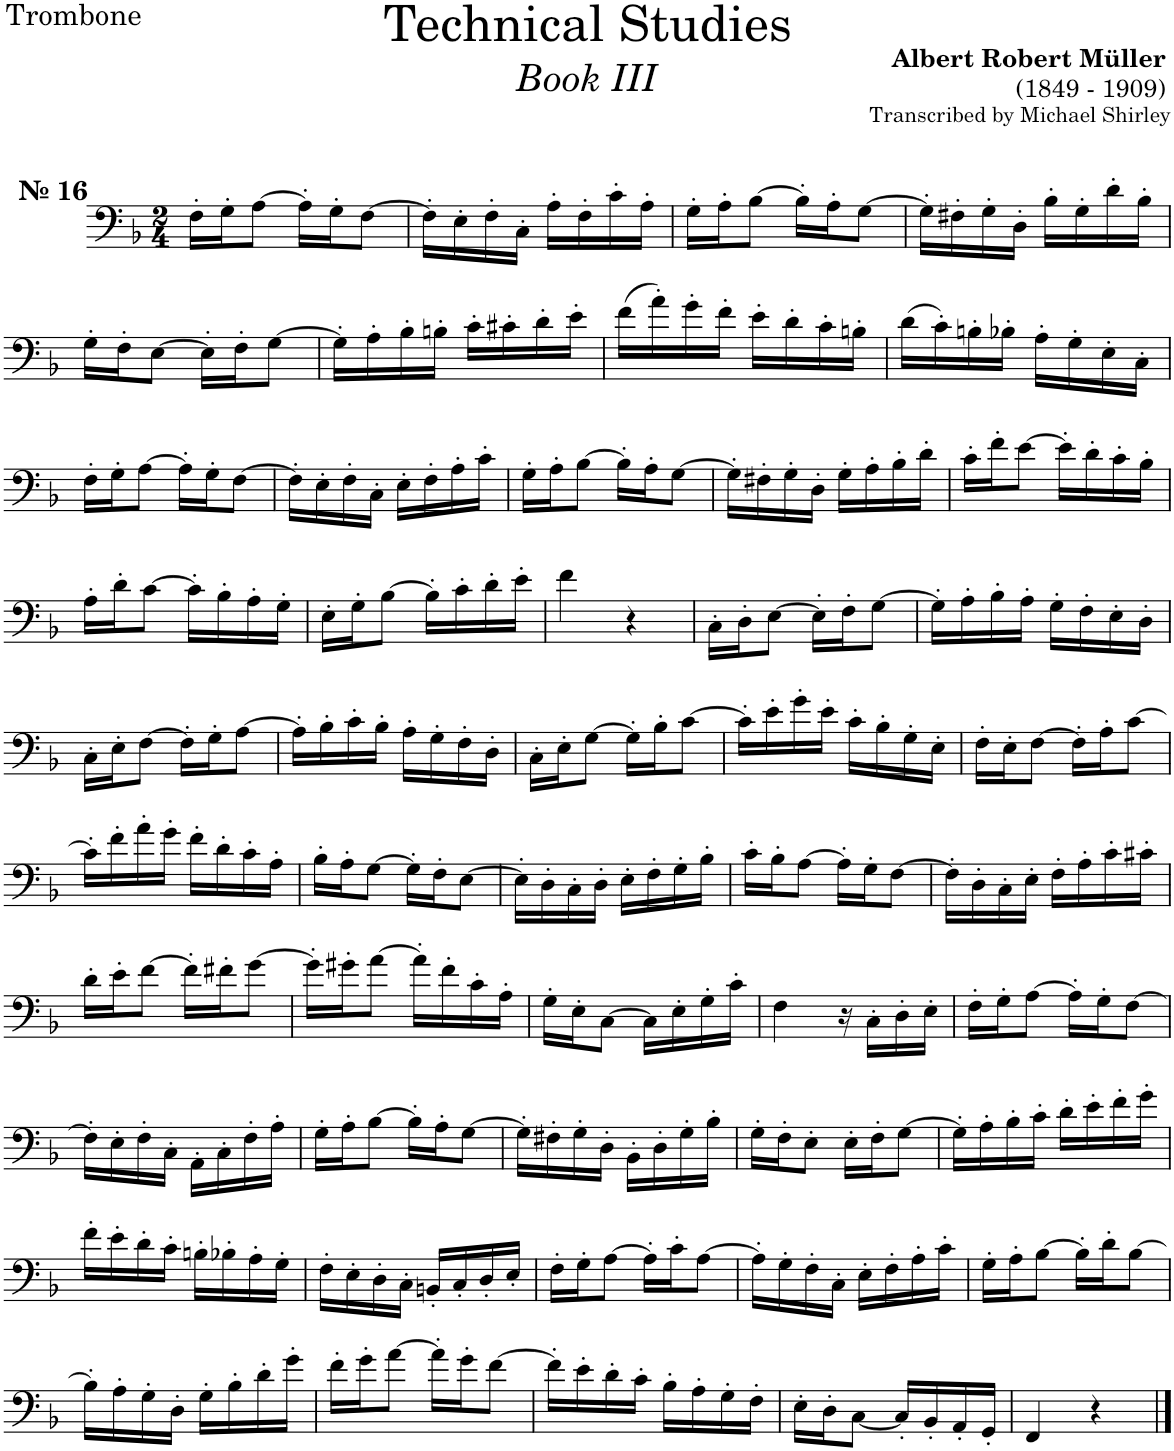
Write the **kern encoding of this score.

**kern
*part1
*staff1
*I"Trombone
*I'Tbn.
*clefF4
*k[b-]
*M2/4
=1
!LO:TX:a:B:t=№ 16
16F'\LL
16G'\J
[>8A\J
16A'\LL]
16G'\J
[>8F\J
=2
16F'\LL]
16E'\
16F'\
16C'\JJ
16A'\LL
16F'\
16c'\
16A'\JJ
=3
16G'\LL
16A'\J
[>8B-\J
16B-'\LL]
16A'\J
[>8G\J
=4
16G'\LL]
16F#X'\
16G'\
16D'\JJ
16B-'\LL
16G'\
16d'\
16B-'\JJ
!!LO:LB:g=z
=5
16G'\LL
16F'\J
[>8E\J
16E'\LL]
16F'\J
[>8G\J
=6
16G'\LL]
16A'\
16B-'\
16Bn'\JJ
16c'\LL
16c#X'\
16d'\
16e'\JJ
=7
(>16f\LL
16a'\)
16g'\
16f'\JJ
16e'\LL
16d'\
16c'\
16Bn'\JJ
=8
(>16d\LL
16c'\)
16Bn'\
16B-X'\JJ
16A'\LL
16G'\
16E'\
16C'\JJ
!!LO:LB:g=z
=9
16F'\LL
16G'\J
[>8A\J
16A'\LL]
16G'\J
[>8F\J
=10
16F'\LL]
16E'\
16F'\
16C'\JJ
16E'\LL
16F'\
16A'\
16c'\JJ
=11
16G'\LL
16A'\J
[>8B-\J
16B-'\LL]
16A'\J
[>8G\J
=12
16G'\LL]
16F#X'\
16G'\
16D'\JJ
16G'\LL
16A'\
16B-'\
16d'\JJ
=13
16c'\LL
16f'\J
[>8e\J
16e'\LL]
16d'\
16c'\
16B-'\JJ
!!LO:LB:g=z
=14
16A'\LL
16d'\J
[>8c\J
16c'\LL]
16B-'\
16A'\
16G'\JJ
=15
16E'\LL
16G'\J
[>8B-\J
16B-'\LL]
16c'\
16d'\
16e'\JJ
=16
4f\
4r
=17
16C'\LL
16D'\J
[>8E\J
16E'\LL]
16F'\J
[>8G\J
=18
16G'\LL]
16A'\
16B-'\
16A'\JJ
16G'\LL
16F'\
16E'\
16D'\JJ
!!LO:LB:g=z
=19
16C'\LL
16E'\J
[>8F\J
16F'\LL]
16G'\J
[>8A\J
=20
16A'\LL]
16B-'\
16c'\
16B-'\JJ
16A'\LL
16G'\
16F'\
16D'\JJ
=21
16C'\LL
16E'\J
[>8G\J
16G'\LL]
16B-'\J
[>8c\J
=22
16c'\LL]
16e'\
16g'\
16e'\JJ
16c'\LL
16B-'\
16G'\
16E'\JJ
=23
16F'\LL
16E'\J
[>8F\J
16F'\LL]
16A'\J
[>8c\J
!!LO:LB:g=z
=24
16c'\LL]
16f'\
16a'\
16g'\JJ
16f'\LL
16d'\
16c'\
16A'\JJ
=25
16B-'\LL
16A'\J
[>8G\J
16G'\LL]
16F'\J
[8E\J
=26
16E'\LL]
16D'\
16C'\
16D'\JJ
16E'\LL
16F'\
16G'\
16B-'\JJ
=27
16c'\LL
16B-'\J
[>8A\J
16A'\LL]
16G'\J
[8F\J
=28
16F'\LL]
16D'\
16C'\
16E'\JJ
16F'\LL
16A'\
16c'\
16c#X'\JJ
!!LO:LB:g=z
=29
16d'\LL
16e'\J
[>8f\J
16f'\LL]
16f#X'\J
[>8g\J
=30
16g'\LL]
16g#X'\J
[>8a\J
16a'\LL]
16f'\
16c'\
16A'\JJ
=31
16G'\LL
16E'\J
[>8C\J
16C\LL]
16E'\
16G'\
16c'\JJ
=32
4F\
16r
16C'\LL
16D'\
16E'\JJ
=33
16F'\LL
16G'\J
[>8A\J
16A'\LL]
16G'\J
[>8F\J
!!LO:LB:g=z
=34
16F'\LL]
16E'\
16F'\
16C'\JJ
16AA'\LL
16C'\
16F'\
16A'\JJ
=35
16G'\LL
16A'\J
[>8B-\J
16B-'\LL]
16A'\J
[>8G\J
=36
16G'\LL]
16F#X'\
16G'\
16D'\JJ
16BB-'\LL
16D'\
16G'\
16B-'\JJ
=37
16G'\LL
16F'\J
8E'\J
16E'\LL
16F'\J
[>8G\J
=38
16G'\LL]
16A'\
16B-'\
16c'\JJ
16d'\LL
16e'\
16f'\
16g'\JJ
!!LO:LB:g=z
=39
16f'\LL
16e'\
16d'\
16c'\JJ
16Bn'\LL
16B-X'\
16A'\
16G'\JJ
=40
16F'\LL
16E'\
16D'\
16C'\JJ
16BBn'/LL
16C'/
16D'/
16E'/JJ
=41
16F'\LL
16G'\J
[>8A\J
16A'\LL]
16c'\J
[>8A\J
=42
16A'\LL]
16G'\
16F'\
16C'\JJ
16E'\LL
16F'\
16A'\
16c'\JJ
=43
16G'\LL
16A'\J
[>8B-\J
16B-'\LL]
16d'\J
[>8B-\J
!!LO:LB:g=z
=44
16B-'\LL]
16A'\
16G'\
16D'\JJ
16G'\LL
16B-'\
16d'\
16g'\JJ
=45
16f'\LL
16g'\J
[>8a\J
16a'\LL]
16g'\J
[>8f\J
=46
16f'\LL]
16e'\
16d'\
16c'\JJ
16B-'\LL
16A'\
16G'\
16F'\JJ
=47
16E'\LL
16D'\J
[<8C\J
16C'/LL]
16BB-'/
16AA'/
16GG'/JJ
=48
4FF/
4r
==
*-
